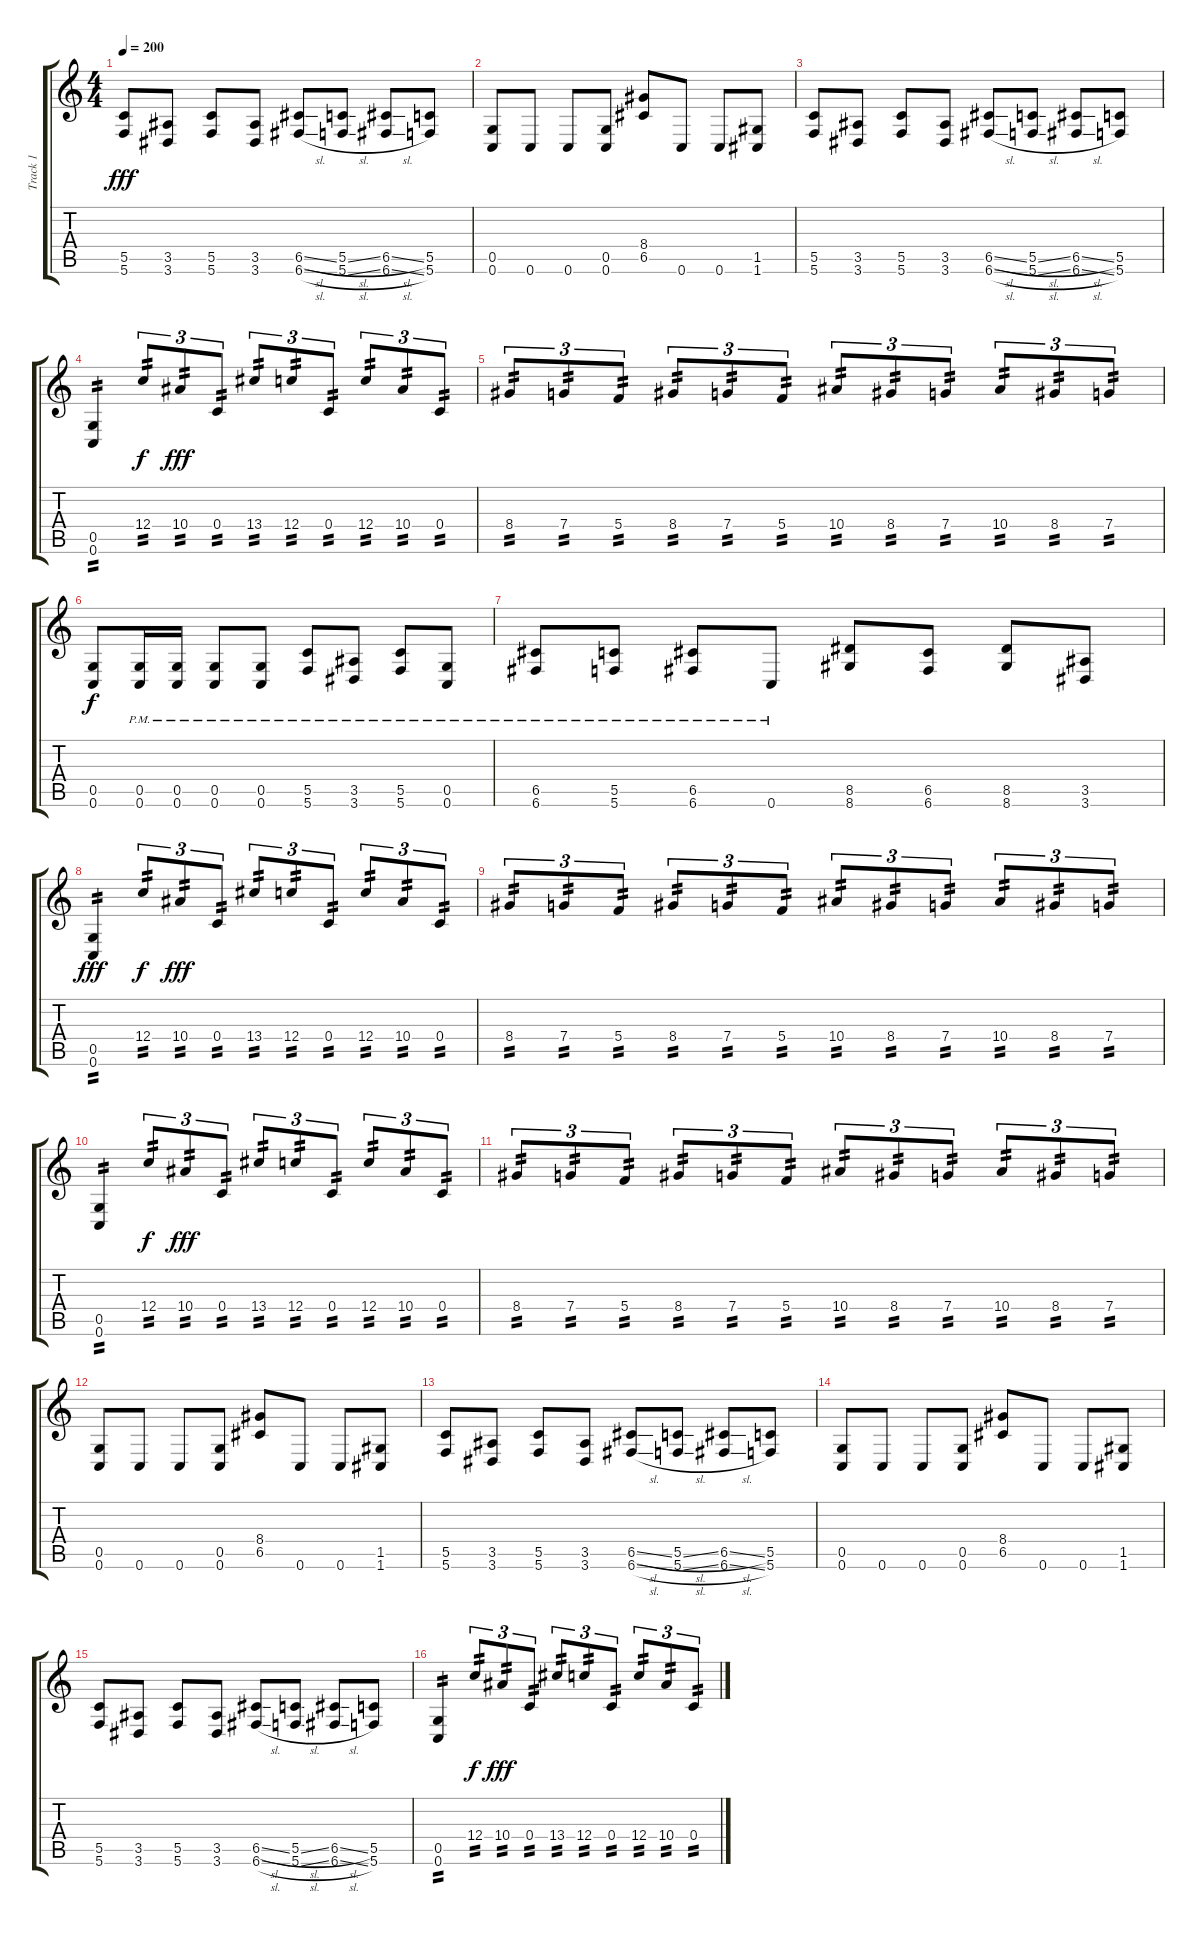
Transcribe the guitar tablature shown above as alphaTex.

\track ("Track 1" "Track 1") {instrument distortionguitar}
\staff {score tabs}
\tuning (D4 A3 F3 C3 G2 C2) {hide}
\ts (4 4)
\tempo 200
\clef g2
\ks c
(5.5 5.6).8{dy fff} (3.5 3.6).8 (5.5 5.6).8 (3.5 3.6).8 (6.5{sl} 6.6{sl}).8 (5.5{sl} 5.6{sl}).8 (6.5{sl} 6.6{sl}).8 (5.5 5.6).8 |
(0.5 0.6).8{instrument distortionguitar} 0.6.8 0.6.8 (0.5 0.6).8 (8.4 6.5).8 0.6.8 0.6.8 (1.5 1.6).8 |
(5.5 5.6).8 (3.5 3.6).8 (5.5 5.6).8 (3.5 3.6).8 (6.5{sl} 6.6{sl}).8 (5.5{sl} 5.6{sl}).8 (6.5{sl} 6.6{sl}).8 (5.5 5.6).8 |
(0.5 0.6).4{tp 2 instrument distortionguitar} 12.4.8{tu (3 2) tp 2 dy f} 10.4.8{tu (3 2) tp 2 dy fff} 0.4.8{tu (3 2) tp 2} 13.4.8{tu (3 2) tp 2} 12.4.8{tu (3 2) tp 2} 0.4.8{tu (3 2) tp 2} 12.4.8{tu (3 2) tp 2} 10.4.8{tu (3 2) tp 2} 0.4.8{tu (3 2) tp 2} |
8.4.8{tu (3 2) tp 2} 7.4.8{tu (3 2) tp 2} 5.4.8{tu (3 2) tp 2} 8.4.8{tu (3 2) tp 2} 7.4.8{tu (3 2) tp 2} 5.4.8{tu (3 2) tp 2} 10.4.8{tu (3 2) tp 2} 8.4.8{tu (3 2) tp 2} 7.4.8{tu (3 2) tp 2} 10.4.8{tu (3 2) tp 2} 8.4.8{tu (3 2) tp 2} 7.4.8{tu (3 2) tp 2} |
(0.5 0.6).8{dy f} (0.5{pm} 0.6{pm}).16 (0.5{pm} 0.6{pm}).16 (0.5{pm} 0.6{pm}).8 (0.5{pm} 0.6{pm}).8 (5.5{pm} 5.6{pm}).8 (3.5{pm} 3.6{pm}).8 (5.5{pm} 5.6{pm}).8 (0.5{pm} 0.6{pm}).8 |
(6.5{pm} 6.6{pm}).8 (5.5{pm} 5.6{pm}).8 (6.5{pm} 6.6{pm}).8 0.6{pm}.8 (8.5 8.6).8 (6.5 6.6).8 (8.5 8.6).8 (3.5 3.6).8 |
(0.5 0.6).4{tp 2 dy fff instrument distortionguitar} 12.4.8{tu (3 2) tp 2 dy f} 10.4.8{tu (3 2) tp 2 dy fff} 0.4.8{tu (3 2) tp 2} 13.4.8{tu (3 2) tp 2} 12.4.8{tu (3 2) tp 2} 0.4.8{tu (3 2) tp 2} 12.4.8{tu (3 2) tp 2} 10.4.8{tu (3 2) tp 2} 0.4.8{tu (3 2) tp 2} |
8.4.8{tu (3 2) tp 2} 7.4.8{tu (3 2) tp 2} 5.4.8{tu (3 2) tp 2} 8.4.8{tu (3 2) tp 2} 7.4.8{tu (3 2) tp 2} 5.4.8{tu (3 2) tp 2} 10.4.8{tu (3 2) tp 2} 8.4.8{tu (3 2) tp 2} 7.4.8{tu (3 2) tp 2} 10.4.8{tu (3 2) tp 2} 8.4.8{tu (3 2) tp 2} 7.4.8{tu (3 2) tp 2} |
(0.5 0.6).4{tp 2 instrument distortionguitar} 12.4.8{tu (3 2) tp 2 dy f} 10.4.8{tu (3 2) tp 2 dy fff} 0.4.8{tu (3 2) tp 2} 13.4.8{tu (3 2) tp 2} 12.4.8{tu (3 2) tp 2} 0.4.8{tu (3 2) tp 2} 12.4.8{tu (3 2) tp 2} 10.4.8{tu (3 2) tp 2} 0.4.8{tu (3 2) tp 2} |
8.4.8{tu (3 2) tp 2} 7.4.8{tu (3 2) tp 2} 5.4.8{tu (3 2) tp 2} 8.4.8{tu (3 2) tp 2} 7.4.8{tu (3 2) tp 2} 5.4.8{tu (3 2) tp 2} 10.4.8{tu (3 2) tp 2} 8.4.8{tu (3 2) tp 2} 7.4.8{tu (3 2) tp 2} 10.4.8{tu (3 2) tp 2} 8.4.8{tu (3 2) tp 2} 7.4.8{tu (3 2) tp 2} |
(0.5 0.6).8{instrument distortionguitar} 0.6.8 0.6.8 (0.5 0.6).8 (8.4 6.5).8 0.6.8 0.6.8 (1.5 1.6).8 |
(5.5 5.6).8 (3.5 3.6).8 (5.5 5.6).8 (3.5 3.6).8 (6.5{sl} 6.6{sl}).8 (5.5{sl} 5.6{sl}).8 (6.5{sl} 6.6{sl}).8 (5.5 5.6).8 |
(0.5 0.6).8{instrument distortionguitar} 0.6.8 0.6.8 (0.5 0.6).8 (8.4 6.5).8 0.6.8 0.6.8 (1.5 1.6).8 |
(5.5 5.6).8 (3.5 3.6).8 (5.5 5.6).8 (3.5 3.6).8 (6.5{sl} 6.6{sl}).8 (5.5{sl} 5.6{sl}).8 (6.5{sl} 6.6{sl}).8 (5.5 5.6).8 |
(0.5 0.6).4{tp 2 instrument distortionguitar} 12.4.8{tu (3 2) tp 2 dy f} 10.4.8{tu (3 2) tp 2 dy fff} 0.4.8{tu (3 2) tp 2} 13.4.8{tu (3 2) tp 2} 12.4.8{tu (3 2) tp 2} 0.4.8{tu (3 2) tp 2} 12.4.8{tu (3 2) tp 2} 10.4.8{tu (3 2) tp 2} 0.4.8{tu (3 2) tp 2}
